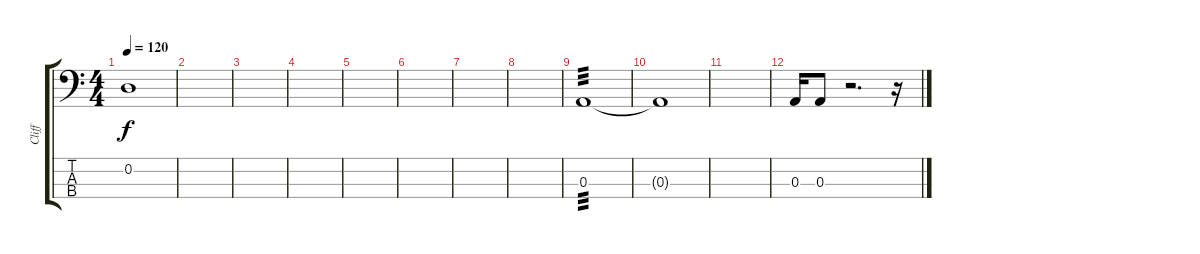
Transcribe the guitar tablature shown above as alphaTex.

\track ("Cliff" "Cliff") {instrument electricbassfinger}
\staff {score tabs}
\tuning (G2 D2 A1 E1) {hide}
\ts (4 4)
\tempo 120
\clef f4
\ks c
0.2{t}.1{dy f} |
|
|
|
|
|
|
|
0.3.1{tp 3} |
0.3{t}.1 |
|
0.3.16 0.3.8 r.2{d} r.16
